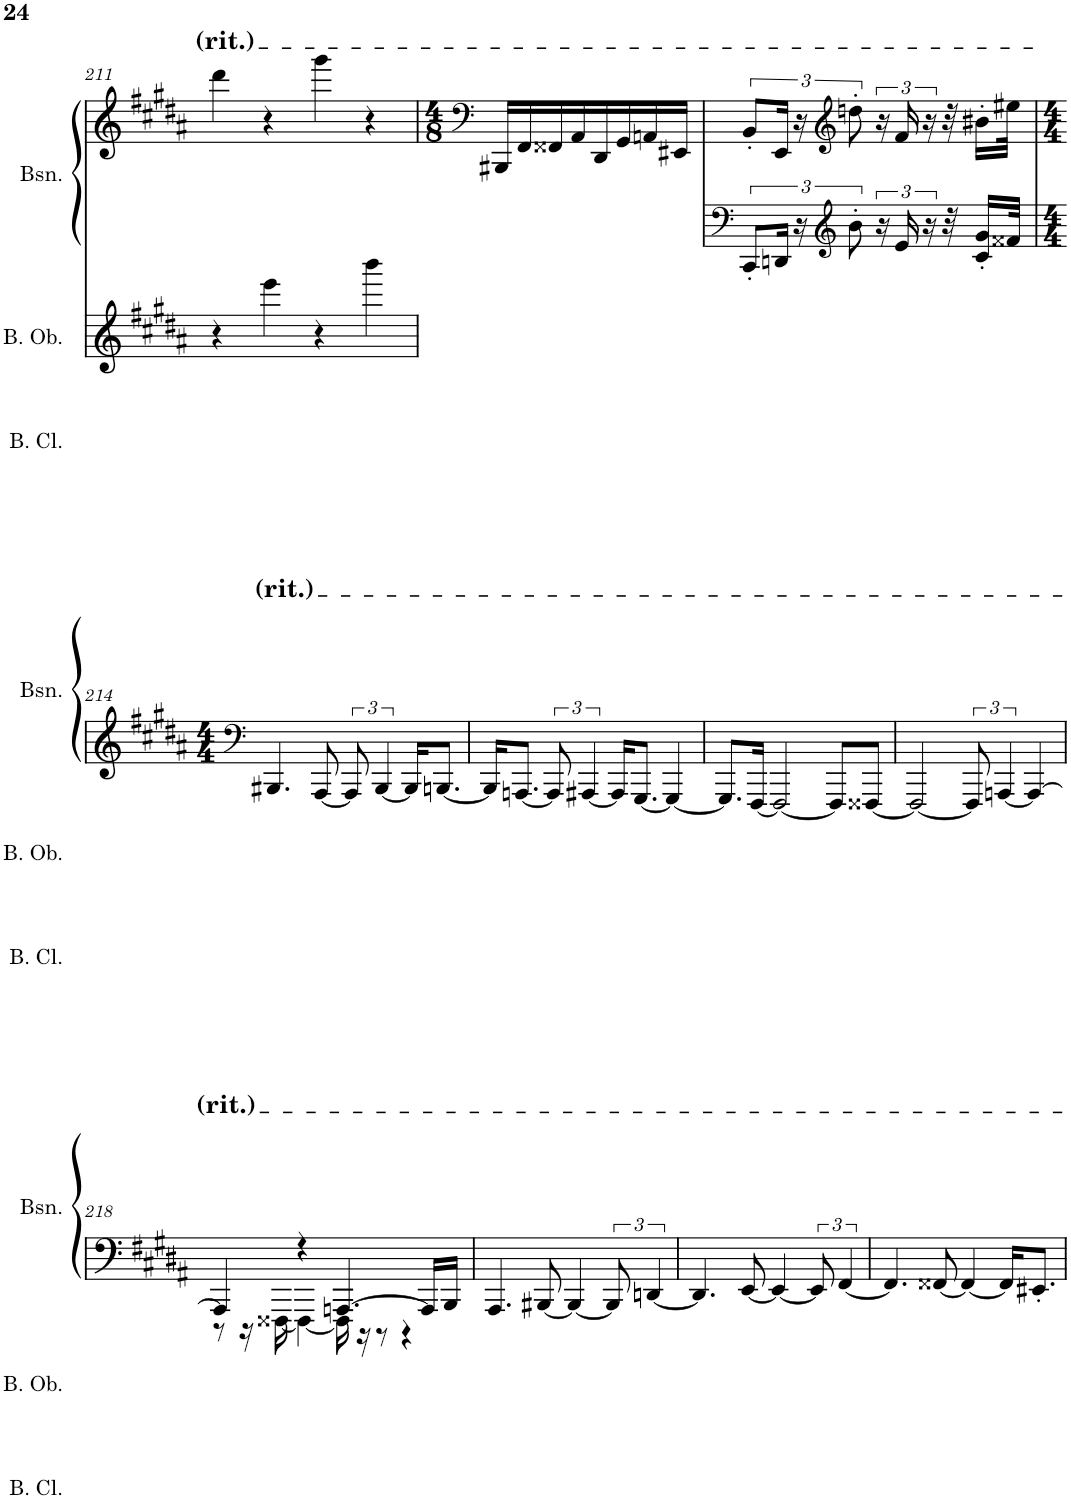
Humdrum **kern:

**kern	**kern	**kern	**kern
*part3	*part2	*part1	*part1
*staff4	*staff3	*staff2	*staff1
*I"Bass Clarinet	*I"Bass Oboe	*I"Bassoon	*
*I'B. Cl.	*I'B. Ob.	*I'Bsn.	*
!!LO:PB:g=z
*clefG2	*clefG2	*clefG2	*clefG2
*Trd8c14	*	*	*
*k[b-e-a-d-g-]	*k[f#c#g#d#a#]	*k[f#c#g#d#a#]	*k[f#c#g#d#a#]
*M4/4	*M4/4	*M4/4	*M4/4
=211	=211	=211	=211
1r	4r	1r	4ddd#\
.	4eee\	.	4r
.	4r	.	4ggg#\
.	4bbb\	.	4r
=212	=212	=212	=212
*	*	*	*clefF4
*M4/8	*M4/8	*M4/8	*M4/8
2r	2r	2r	16BBB#X/LL
.	.	.	16FF#/
.	.	.	16FF##X/
.	.	.	16AA#/
.	.	.	16DD#/
.	.	.	16GG#/
.	.	.	16AAn/
.	.	.	16EE#X/JJ
=213	=213	=213	=213
*	*	*clefF4	*
2r	2r	12CC#'/L	12BB'/L
.	.	24DDn/Jk	24EE/Jk
.	.	24r	24r
*	*	*clefG2	*clefG2
.	.	12b'\	12ddn'\
.	.	24r	24r
.	.	24e/	24f#/
.	.	24r	24r
.	.	32r	32r
.	.	16c#/' 16g#/'LL	16b#X'\LL
.	.	32f##X/JJk	32ee#X\JJk
!!LO:LB:g=z
=214	=214	=214	=214
*	*	*clefF4	*
*M4/4	*M4/4	*M4/4	*M4/4
1r	1r	4.BBB#X/	1r
.	.	[8AAA#/	.
.	.	12AAA#/]	.
.	.	[6BBB#/	.
.	.	16BBB#/KL]	.
.	.	[8.BBBn/J	.
=215	=215	=215	=215
1r	1r	16BBB/KL]	1r
.	.	[8.AAAn/J	.
.	.	12AAA/]	.
.	.	[6AAA#X/	.
.	.	16AAA#/KL]	.
.	.	[8.GGG#/J	.
.	.	4GGG#/_	.
=216	=216	=216	=216
1r	1r	8.GGG#/L]	1r
.	.	[16FFF#/Jk	.
.	.	2FFF#/_	.
.	.	8FFF#/L]	.
.	.	[8FFF##X/J	.
=217	=217	=217	=217
1r	1r	2FFF##/_	1r
.	.	12FFF##/]	.
.	.	[6AAAn/	.
.	.	4AAA/_	.
!!LO:LB:g=z
=218	=218	=218	=218
*	*	*^	*
1r	1r	4AAA/]	8r	1r
.	.	.	16r	.
.	.	.	[16FFF##X\	.
.	.	4r	4FFF##\_	.
.	.	[4.AAAn/	16FFF##\]	.
.	.	.	16r	.
.	.	.	8r	.
.	.	.	4r	.
.	.	16AAA/LL]	.	.
.	.	16BBB/JJ	.	.
*	*	*v	*v	*
=219	=219	=219	=219
1r	1r	4.AAA#/	1r
.	.	[8BBB#X/	.
.	.	4BBB#/_	.
.	.	12BBB#/]	.
.	.	[6DDn/	.
=220	=220	=220	=220
1r	1r	4.DD/]	1r
.	.	[8EE/	.
.	.	4EE/_	.
.	.	12EE/]	.
.	.	[6FF#/	.
=221	=221	=221	=221
1r	1r	4.FF#/]	1r
.	.	[8FF##X/	.
.	.	4FF##/_	.
.	.	16FF##/KL]	.
.	.	8.EE#X'/J	.
=	=	=	=
*-	*-	*-	*-
